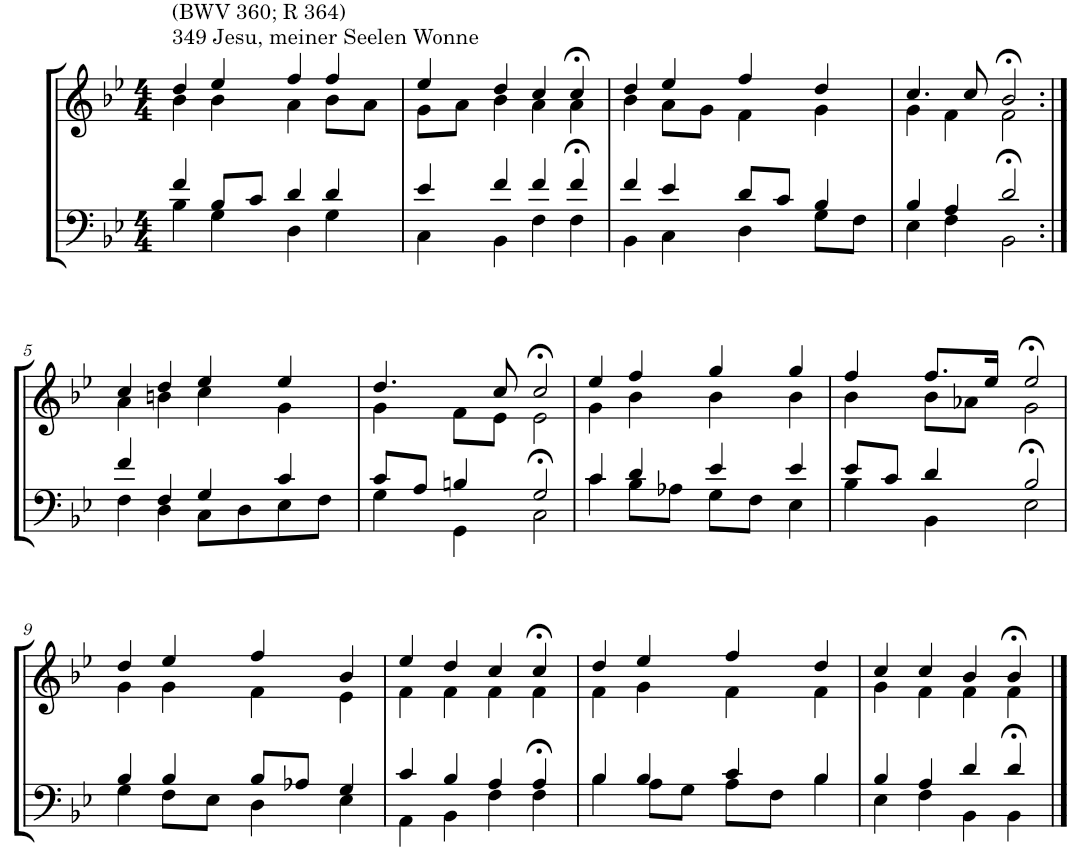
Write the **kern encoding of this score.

**kern	**kern
*part2	*part1
*staff2	*staff1
*I"Tenor/Baß	*I"Sopran/Alt
*clefF4	*clefG2
*k[b-e-]	*k[b-e-]
*M4/4	*M4/4
=1	=1
*^	*^
!	!	!LO:TX:a:t=349 Jesu, meiner Seelen Wonne	!
!	!	!LO:TX:a:t=(BWV 360; R 364)	!
4f/	4B-\	4dd/	4b-\
8B-/L	4G\	4ee-/	4b-\
8c/J	.	.	.
4d/	4D\	4ff/	4a\
4d/	4G\	4ff/	8b-\L
.	.	.	8a\J
=2	=2	=2	=2
4e-/	4C\	4ee-/	8g\L
.	.	.	8a\J
4f/	4BB-\	4dd/	4b-\
4f/	4F\	4cc/	4a\
4f/	4F>\	4cc>/	4a\
=3	=3	=3	=3
4f/	4BB-\	4dd/	4b-\
4e-/	4C\	4ee-/	8a\L
.	.	.	8g\J
8d/L	4D\	4ff/	4f\
8c/J	.	.	.
4B-/	8G\L	4dd/	4g\
.	8F\J	.	.
=4	=4	=4	=4
4B-/	4E-\	4.cc/	4g\
4A/	4F\	.	4f\
.	.	8cc/	.
2d/	2BB->\	2b->/	2f\
!!LO:LB:g=z	!!
=5:|!	=5:|!	=5:|!	=5:|!
4f/	4F\	4cc/	4a\
4F/	4D\	4dd/	4bn\
4G/	8C\L	4ee-/	4cc\
.	8D\	.	.
4c/	8E-\	4ee-/	4g\
.	8F\J	.	.
=6	=6	=6	=6
8c/L	4G\	4.dd/	4g\
8A/J	.	.	.
4Bn/	4GG\	.	8f\L
.	.	8cc/	8e-\J
2G/	2C>\	2cc>/	2e-\
=7	=7	=7	=7
4c/	4c\	4ee-/	4g\
4d/	8B-\L	4ff/	4b-\
.	8A-X\J	.	.
4e-/	8G\L	4gg/	4b-\
.	8F\J	.	.
4e-/	4E-\	4gg/	4b-\
=8	=8	=8	=8
8e-/L	4B-\	4ff/	4b-\
8c/J	.	.	.
4d/	4BB-\	8.ff/L	8b-\L
.	.	.	8a-X\J
.	.	16ee-/Jk	.
2B-/	2E->\	2ee->/	2g\
!!LO:LB:g=z	!!
=9	=9	=9	=9
4B-/	4G\	4dd/	4g\
4B-/	8F\L	4ee-/	4g\
.	8E-\J	.	.
8B-/L	4D\	4ff/	4f\
8A-X/J	.	.	.
4G/	4E-\	4b-/	4e-\
=10	=10	=10	=10
4c/	4AA\	4ee-/	4f\
4B-/	4BB-\	4dd/	4f\
4A/	4F\	4cc/	4f\
4A/	4F>\	4cc>/	4f\
=11	=11	=11	=11
4B-/	4B-\	4dd/	4f\
4B-/	8A\L	4ee-/	4g\
.	8G\J	.	.
4c/	8A\L	4ff/	4f\
.	8F\J	.	.
4B-/	4B-\	4dd/	4f\
=12	=12	=12	=12
4B-/	4E-\	4cc/	4g\
4A/	4F\	4cc/	4f\
4d/	4BB-\	4b-/	4f\
4d/	4BB->\	4b->/	4f\
*v	*v	*	*
*	*v	*v
==	==
*-	*-
